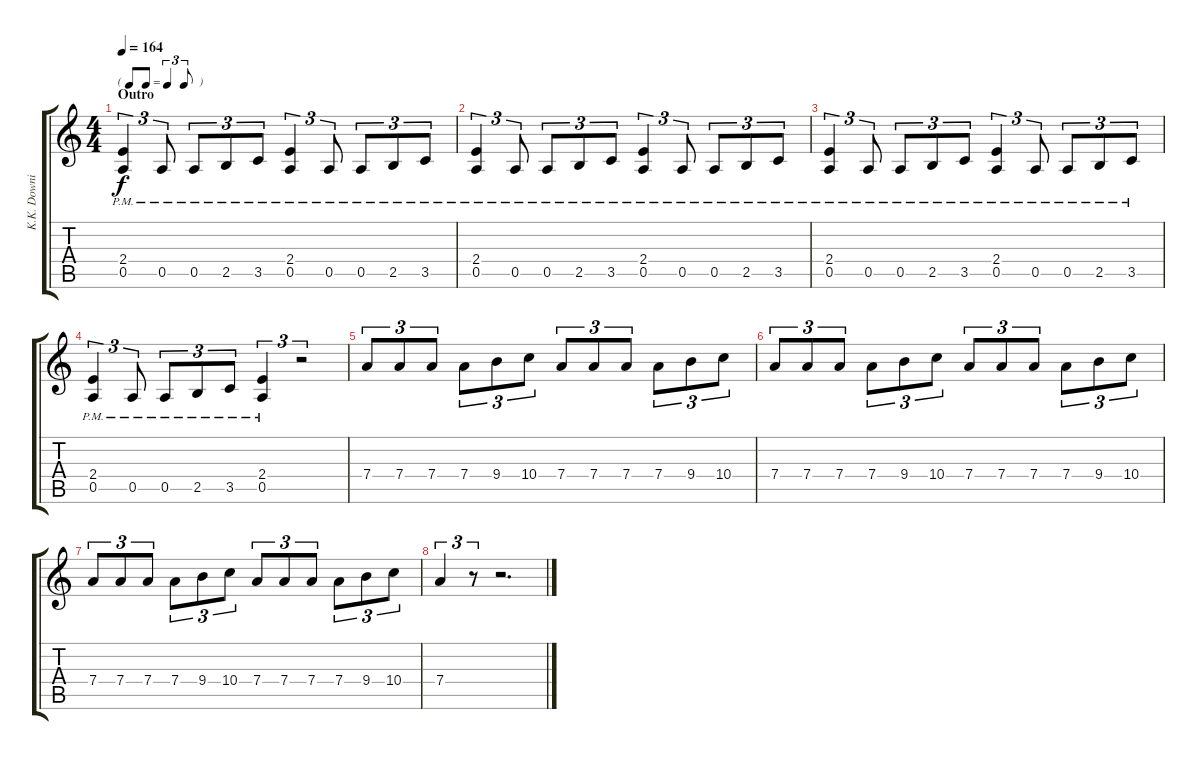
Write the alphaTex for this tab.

\track ("K.K. Downing" "K.K. Downi") {instrument distortionguitar}
\staff {score tabs}
\tuning (E4 B3 G3 D3 A2 E2) {hide}
\ts (4 4)
\tf triplet8th
\section ("" "Outro")
\tempo 164
\clef g2
\ks c
(2.4{pm} 0.5{pm}).4{tu (3 2) dy f} 0.5{pm}.8{tu (3 2)} 0.5{pm}.8{tu (3 2)} 2.5{pm}.8{tu (3 2)} 3.5{pm}.8{tu (3 2)} (2.4{pm} 0.5{pm}).4{tu (3 2)} 0.5{pm}.8{tu (3 2)} 0.5{pm}.8{tu (3 2)} 2.5{pm}.8{tu (3 2)} 3.5{pm}.8{tu (3 2)} |
(2.4{pm} 0.5{pm}).4{tu (3 2)} 0.5{pm}.8{tu (3 2)} 0.5{pm}.8{tu (3 2)} 2.5{pm}.8{tu (3 2)} 3.5{pm}.8{tu (3 2)} (2.4{pm} 0.5{pm}).4{tu (3 2)} 0.5{pm}.8{tu (3 2)} 0.5{pm}.8{tu (3 2)} 2.5{pm}.8{tu (3 2)} 3.5{pm}.8{tu (3 2)} |
(2.4{pm} 0.5{pm}).4{tu (3 2)} 0.5{pm}.8{tu (3 2)} 0.5{pm}.8{tu (3 2)} 2.5{pm}.8{tu (3 2)} 3.5{pm}.8{tu (3 2)} (2.4{pm} 0.5{pm}).4{tu (3 2)} 0.5{pm}.8{tu (3 2)} 0.5{pm}.8{tu (3 2)} 2.5{pm}.8{tu (3 2)} 3.5{pm}.8{tu (3 2)} |
(2.4{pm} 0.5{pm}).4{tu (3 2)} 0.5{pm}.8{tu (3 2)} 0.5{pm}.8{tu (3 2)} 2.5{pm}.8{tu (3 2)} 3.5{pm}.8{tu (3 2)} (2.4{pm} 0.5{pm}).4{tu (3 2)} r.2{tu (3 2)} |
7.4.8{tu (3 2)} 7.4.8{tu (3 2)} 7.4.8{tu (3 2)} 7.4.8{tu (3 2)} 9.4.8{tu (3 2)} 10.4.8{tu (3 2)} 7.4.8{tu (3 2)} 7.4.8{tu (3 2)} 7.4.8{tu (3 2)} 7.4.8{tu (3 2)} 9.4.8{tu (3 2)} 10.4.8{tu (3 2)} |
7.4.8{tu (3 2)} 7.4.8{tu (3 2)} 7.4.8{tu (3 2)} 7.4.8{tu (3 2)} 9.4.8{tu (3 2)} 10.4.8{tu (3 2)} 7.4.8{tu (3 2)} 7.4.8{tu (3 2)} 7.4.8{tu (3 2)} 7.4.8{tu (3 2)} 9.4.8{tu (3 2)} 10.4.8{tu (3 2)} |
7.4.8{tu (3 2)} 7.4.8{tu (3 2)} 7.4.8{tu (3 2)} 7.4.8{tu (3 2)} 9.4.8{tu (3 2)} 10.4.8{tu (3 2)} 7.4.8{tu (3 2)} 7.4.8{tu (3 2)} 7.4.8{tu (3 2)} 7.4.8{tu (3 2)} 9.4.8{tu (3 2)} 10.4.8{tu (3 2)} |
7.4.4{tu (3 2)} r.8{tu (3 2)} r.2{d}
